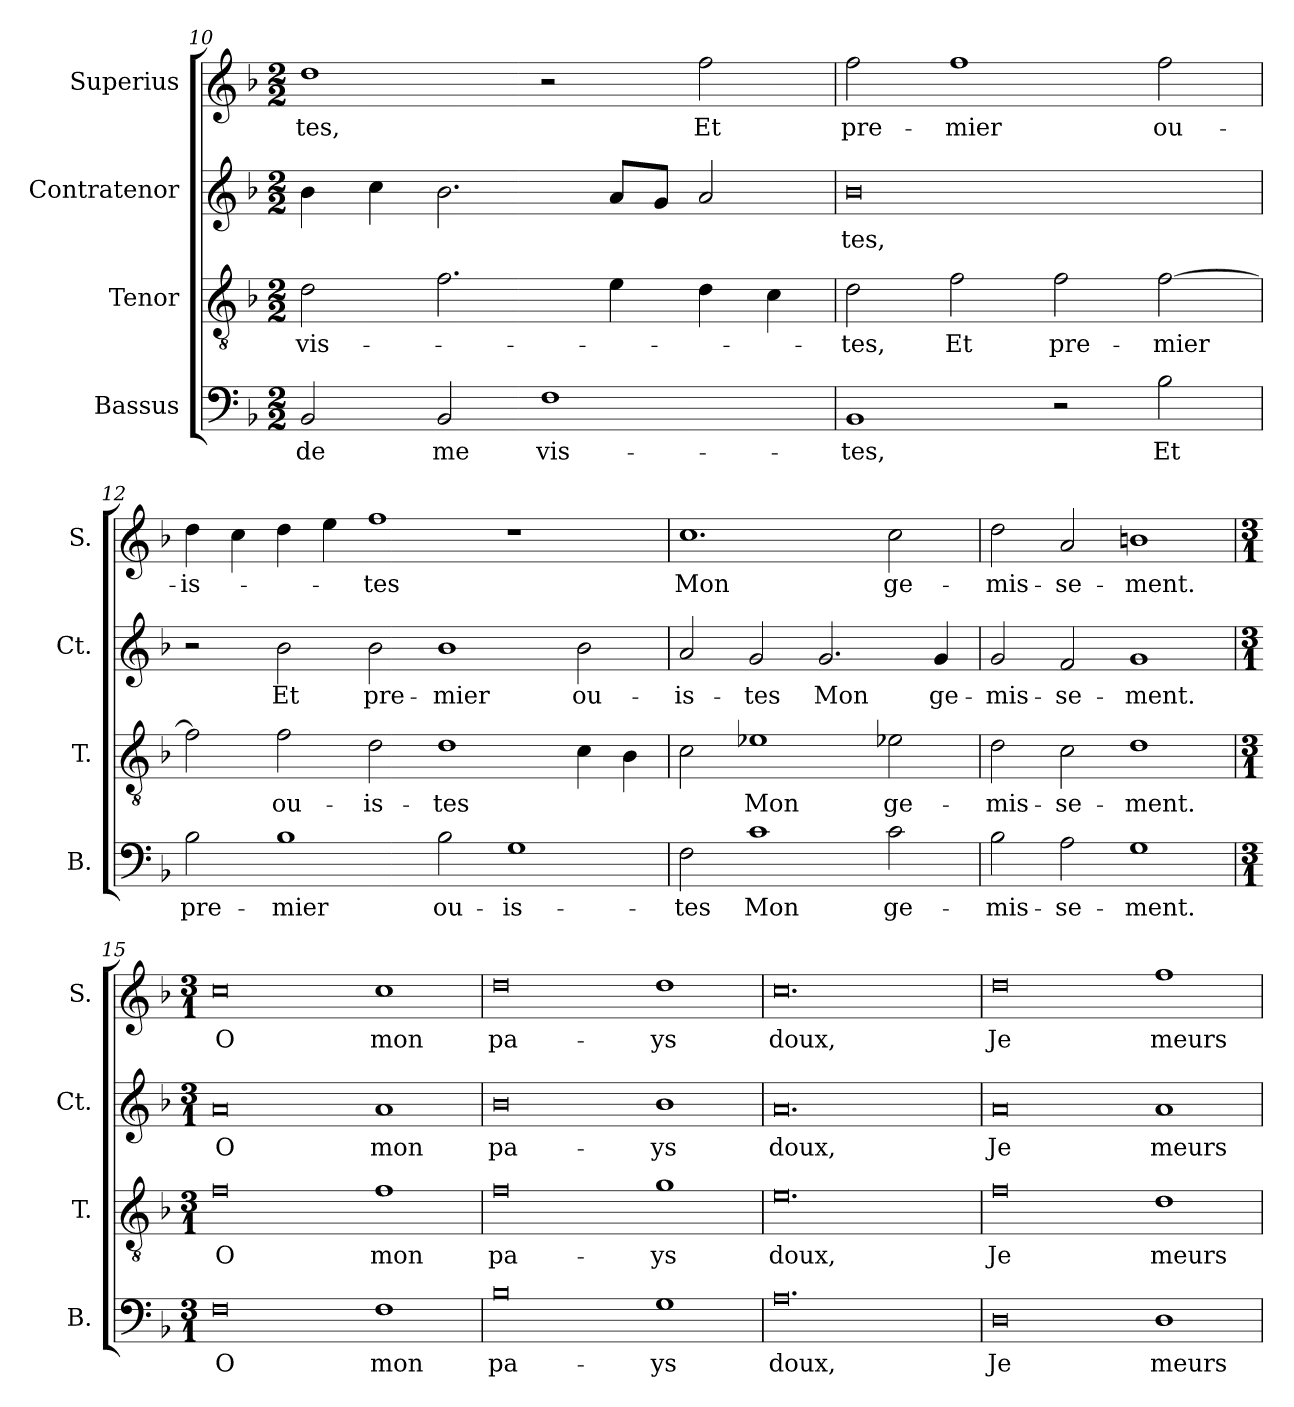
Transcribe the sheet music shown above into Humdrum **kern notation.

**kern	**text	**kern	**text	**kern	**text	**kern	**text
*part4	*part4	*part3	*part3	*part2	*part2	*part1	*part1
*staff4	*staff4	*staff3	*staff3	*staff2	*staff2	*staff1	*staff1
*I"Bassus	*	*I"Tenor	*	*I"Contratenor	*	*I"Superius	*
*I'B.	*	*I'T.	*	*I'Ct.	*	*I'S.	*
*clefF4	*	*clefGv2	*	*clefG2	*	*clefG2	*
*	*	*ITrd7c12	*	*	*	*	*
*k[b-]	*	*k[b-]	*	*k[b-]	*	*k[b-]	*
*F:	*	*F:	*	*F:	*	*F:	*
*M2/2	*	*M2/2	*	*M2/2	*	*M2/2	*
=10	=10	=10	=10	=10	=10	=10	=10
2BB-/	-de	2D\	vis-	4b-\	.	1dd\	-tes,
.	.	.	.	4cc\	.	.	.
2BB-/	me	2.F\	.	2.b-\	.	.	.
1F\	vis-	.	.	.	.	2r	.
.	.	4E\	.	8a/L	.	.	.
.	.	.	.	8g/J	.	.	.
.	.	4D\	.	2a/	.	2ff\	Et
.	.	4C\	.	.	.	.	.
=11	=11	=11	=11	=11	=11	=11	=11
1BB-/	-tes,	2D\	-tes,	0b-\	-tes,	2ff\	pre-
.	.	2F\	Et	.	.	1ff\	-mier
2r	.	2F\	pre-	.	.	.	.
2B-\	Et	[2F\	-mier	.	.	2ff\	ou-
!!LO:PB:g=z
=12	=12	=12	=12	=12	=12	=12	=12
2B-\	pre-	2F\]	.	2r	.	4dd\	-is-
.	.	.	.	.	.	4cc\	.
1B-\	-mier	2F\	ou-	2b-\	Et	4dd\	.
.	.	.	.	.	.	4ee\	.
.	.	2D\	-is-	2b-\	pre-	1ff\	-tes
2B-\	ou-	1D\	-tes	1b-\	-mier	.	.
1G\	-is-	.	.	.	.	1r	.
.	.	4C\	.	2b-\	ou-	.	.
.	.	4BB-\	.	.	.	.	.
=13	=13	=13	=13	=13	=13	=13	=13
2F\	-tes	2C\	.	2a/	-is-	1.cc\	Mon
1c\	Mon	1E-X\	Mon	2g/	-tes	.	.
.	.	.	.	2.g/	Mon	.	.
2c\	ge-	2E-X\	ge-	.	.	2cc\	ge-
.	.	.	.	4g/	ge-	.	.
=14	=14	=14	=14	=14	=14	=14	=14
2B-\	-mis-	2D\	-mis-	2g/	-mis-	2dd\	-mis-
2A\	-se-	2C\	-se-	2f/	-se-	2a/	-se-
1G\	-ment.	1D\	-ment.	1g/	-ment.	1bn\	-ment.
=15	=15	=15	=15	=15	=15	=15	=15
*M3/1	*	*M3/1	*	*M3/1	*	*M3/1	*
0F\	O	0F\	O	0a/	O	0cc\	O
1F\	mon	1F\	mon	1a/	mon	1cc\	mon
!!LO:LB:g=z
=16	=16	=16	=16	=16	=16	=16	=16
0B-\	pa-	0F\	pa-	0b-\	pa-	0dd\	pa-
1G\	-ys	1G\	-ys	1b-\	-ys	1dd\	-ys
=17	=17	=17	=17	=17	=17	=17	=17
0.A\	doux,	0.E\	doux,	0.a/	doux,	0.cc\	doux,
=18	=18	=18	=18	=18	=18	=18	=18
0D\	Je	0F\	Je	0a/	Je	0dd\	Je
1D\	meurs	1D\	meurs	1a/	meurs	1ff\	meurs
=	=	=	=	=	=	=	=
*-	*-	*-	*-	*-	*-	*-	*-
